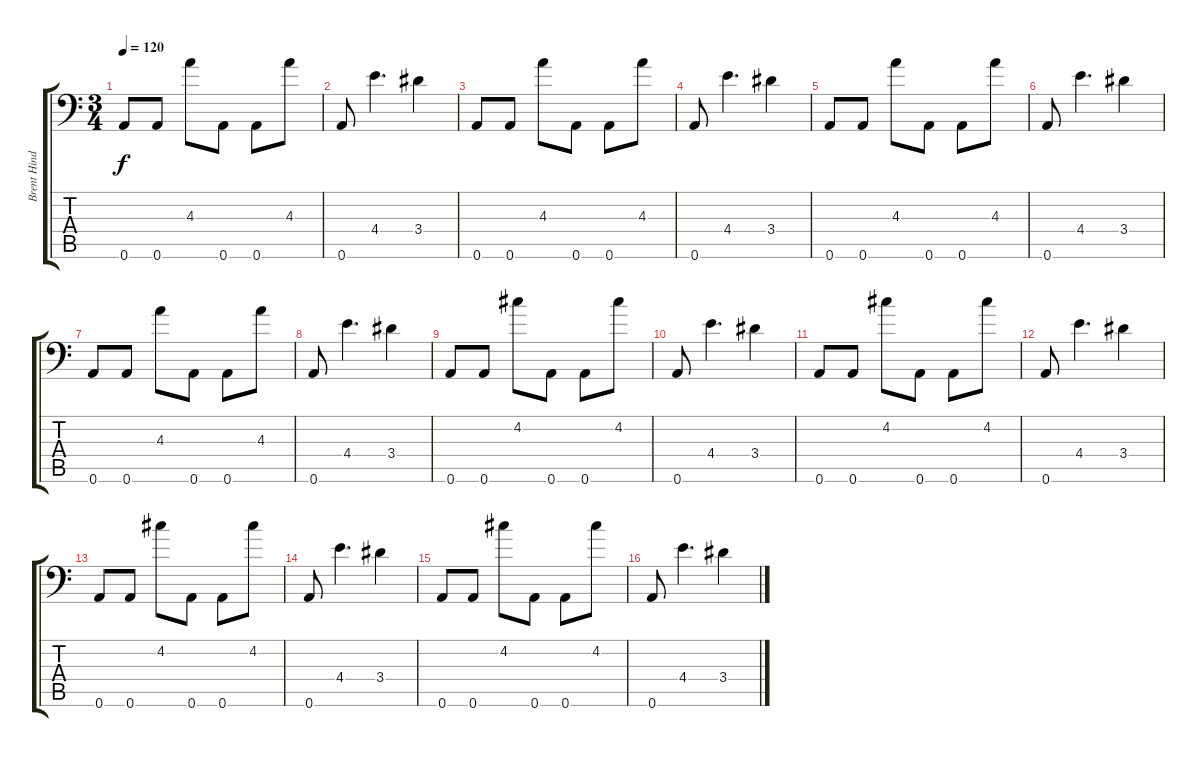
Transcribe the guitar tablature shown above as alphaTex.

\track ("Brent Hinds" "Brent Hind") {instrument overdrivenguitar}
\staff {score tabs}
\tuning (D4 A3 F3 C3 G2 A1) {hide}
\ts (3 4)
\tempo 120
\clef f4
\ks c
0.6.8{dy f} 0.6.8 4.3.8 0.6.8 0.6.8 4.3.8 |
0.6.8 4.4.4{d} 3.4.4 |
0.6.8 0.6.8 4.3.8 0.6.8 0.6.8 4.3.8 |
0.6.8 4.4.4{d} 3.4.4 |
0.6.8 0.6.8 4.3.8 0.6.8 0.6.8 4.3.8 |
0.6.8 4.4.4{d} 3.4.4 |
0.6.8 0.6.8 4.3.8 0.6.8 0.6.8 4.3.8 |
0.6.8 4.4.4{d} 3.4.4 |
0.6.8 0.6.8 4.2.8 0.6.8 0.6.8 4.2.8 |
0.6.8 4.4.4{d} 3.4.4 |
0.6.8 0.6.8 4.2.8 0.6.8 0.6.8 4.2.8 |
0.6.8 4.4.4{d} 3.4.4 |
0.6.8 0.6.8 4.2.8 0.6.8 0.6.8 4.2.8 |
0.6.8 4.4.4{d} 3.4.4 |
0.6.8 0.6.8 4.2.8 0.6.8 0.6.8 4.2.8 |
0.6.8 4.4.4{d} 3.4.4
